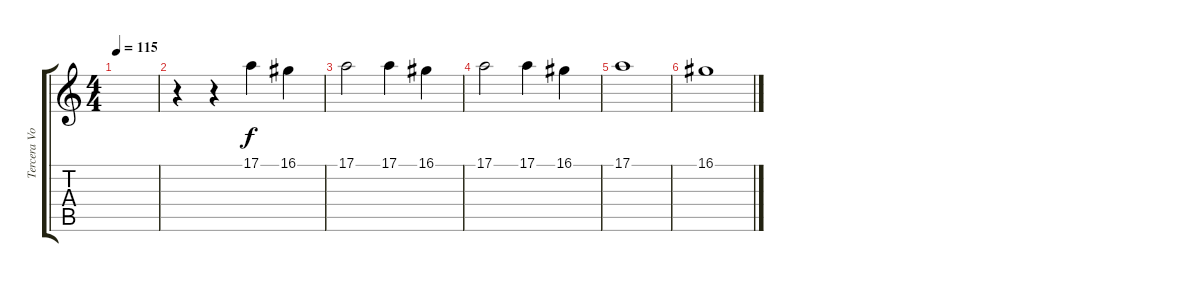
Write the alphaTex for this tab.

\track ("Tercera Voz" "Tercera Vo") {instrument altosax}
\staff {score tabs}
\tuning (E4 B3 G3 D3 A2 E2) {hide}
\ts (4 4)
\tempo 115
\clef g2
\ks c
|
r.4 r.4 17.1.4 16.1.4 |
17.1.2 17.1.4 16.1.4 |
17.1.2 17.1.4 16.1.4 |
17.1.1 |
16.1.1
